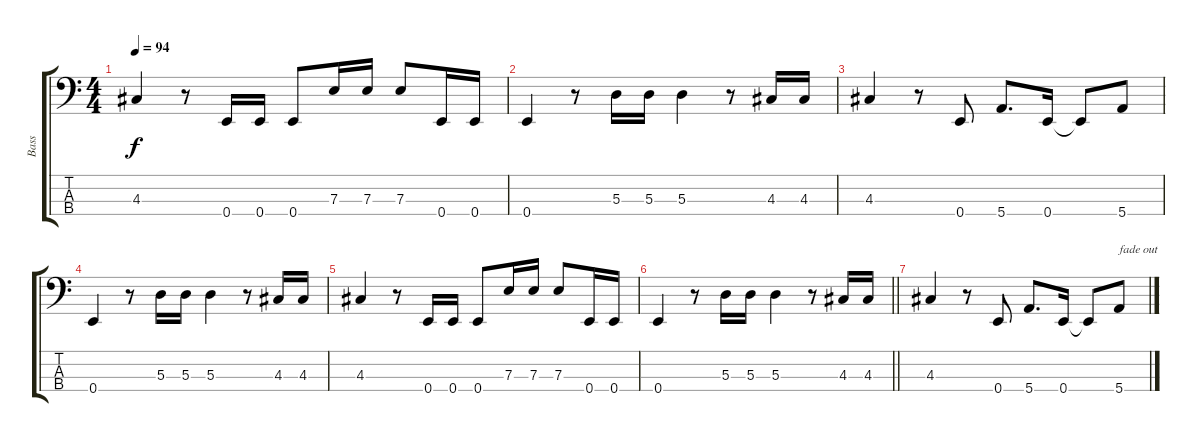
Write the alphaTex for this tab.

\track ("Bass" "Bass") {instrument electricbassfinger}
\staff {score tabs}
\tuning (G2 D2 A1 E1) {hide}
\ts (4 4)
\tempo 94
\clef f4
\ks c
4.3.4{dy f} r.8 0.4.16 0.4.16 0.4.8 7.3.16 7.3.16 7.3.8 0.4.16 0.4.16 |
0.4.4 r.8 5.3.16 5.3.16 5.3.4 r.8 4.3.16 4.3.16 |
4.3.4 r.8 0.4.8 5.4.8{d} 0.4.16 0.4{t}.8 5.4.8 |
0.4.4 r.8 5.3.16 5.3.16 5.3.4 r.8 4.3.16 4.3.16 |
4.3.4 r.8 0.4.16 0.4.16 0.4.8 7.3.16 7.3.16 7.3.8 0.4.16 0.4.16 |
\barLineRight lightlight
0.4.4{volume 0} r.8 5.3.16 5.3.16 5.3.4 r.8 4.3.16 4.3.16 |
4.3.4 r.8 0.4.8 5.4.8{d} 0.4.16 0.4{t}.8 5.4.8{txt "fade out"}
